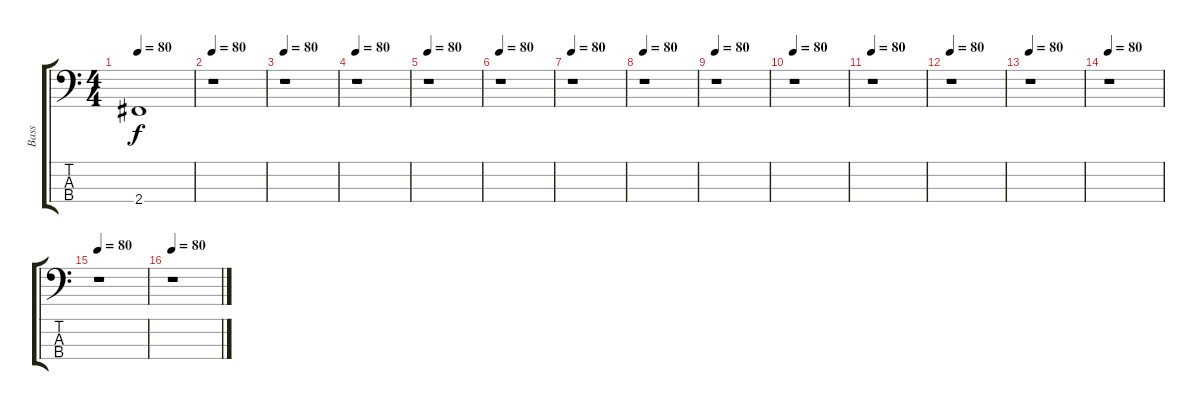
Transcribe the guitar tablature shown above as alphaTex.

\track ("Bass" "Bass") {instrument electricbassfinger}
\staff {score tabs}
\tuning (G2 D2 A1 E1) {hide}
\ts (4 4)
\tempo 80
\clef f4
\ks c
2.4{t}.1{dy f} |
\tempo 80
r.1 |
\tempo 80
r.1 |
\tempo 80
r.1 |
\tempo 80
r.1 |
\tempo 80
r.1 |
\tempo 80
r.1 |
\tempo 80
r.1 |
\tempo 80
r.1 |
\tempo 80
r.1 |
\tempo 80
r.1 |
\tempo 80
r.1 |
\tempo 80
r.1 |
\tempo 80
r.1 |
\tempo 80
r.1 |
\tempo 80
r.1
